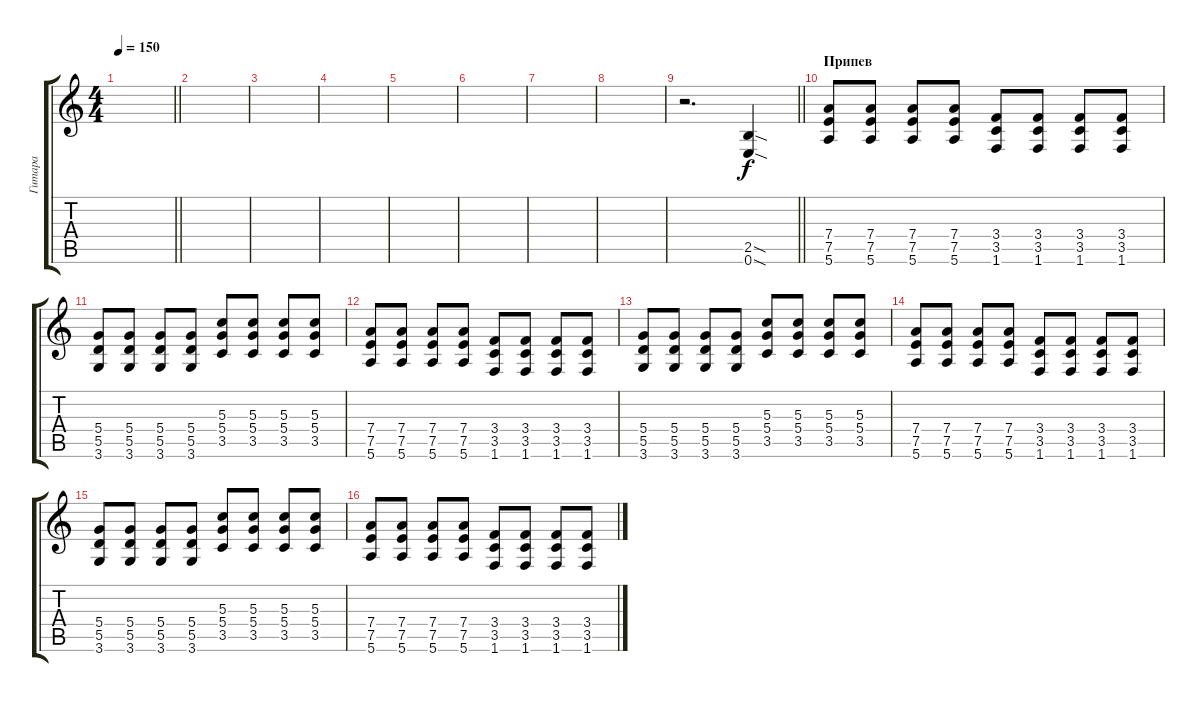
\track ("Гитара" "Гитара") {instrument distortionguitar}
\staff {score tabs}
\tuning (E4 B3 G3 D3 A2 E2) {hide}
\ts (4 4)
\tempo 150
\clef g2
\barLineRight lightlight
\ks c
|
|
|
|
|
|
|
|
\barLineRight lightlight
r.2{d} (2.5{sod} 0.6{sod}).4 |
\section ("" "Припев")
(7.4 7.5 5.6).8 (7.4 7.5 5.6).8 (7.4 7.5 5.6).8 (7.4 7.5 5.6).8 (3.4 3.5 1.6).8 (3.4 3.5 1.6).8 (3.4 3.5 1.6).8 (3.4 3.5 1.6).8 |
(5.4 5.5 3.6).8 (5.4 5.5 3.6).8 (5.4 5.5 3.6).8 (5.4 5.5 3.6).8 (5.3 5.4 3.5).8 (5.3 5.4 3.5).8 (5.3 5.4 3.5).8 (5.3 5.4 3.5).8 |
(7.4 7.5 5.6).8 (7.4 7.5 5.6).8 (7.4 7.5 5.6).8 (7.4 7.5 5.6).8 (3.4 3.5 1.6).8 (3.4 3.5 1.6).8 (3.4 3.5 1.6).8 (3.4 3.5 1.6).8 |
(5.4 5.5 3.6).8 (5.4 5.5 3.6).8 (5.4 5.5 3.6).8 (5.4 5.5 3.6).8 (5.3 5.4 3.5).8 (5.3 5.4 3.5).8 (5.3 5.4 3.5).8 (5.3 5.4 3.5).8 |
(7.4 7.5 5.6).8 (7.4 7.5 5.6).8 (7.4 7.5 5.6).8 (7.4 7.5 5.6).8 (3.4 3.5 1.6).8 (3.4 3.5 1.6).8 (3.4 3.5 1.6).8 (3.4 3.5 1.6).8 |
(5.4 5.5 3.6).8 (5.4 5.5 3.6).8 (5.4 5.5 3.6).8 (5.4 5.5 3.6).8 (5.3 5.4 3.5).8 (5.3 5.4 3.5).8 (5.3 5.4 3.5).8 (5.3 5.4 3.5).8 |
(7.4 7.5 5.6).8 (7.4 7.5 5.6).8 (7.4 7.5 5.6).8 (7.4 7.5 5.6).8 (3.4 3.5 1.6).8 (3.4 3.5 1.6).8 (3.4 3.5 1.6).8 (3.4 3.5 1.6).8
